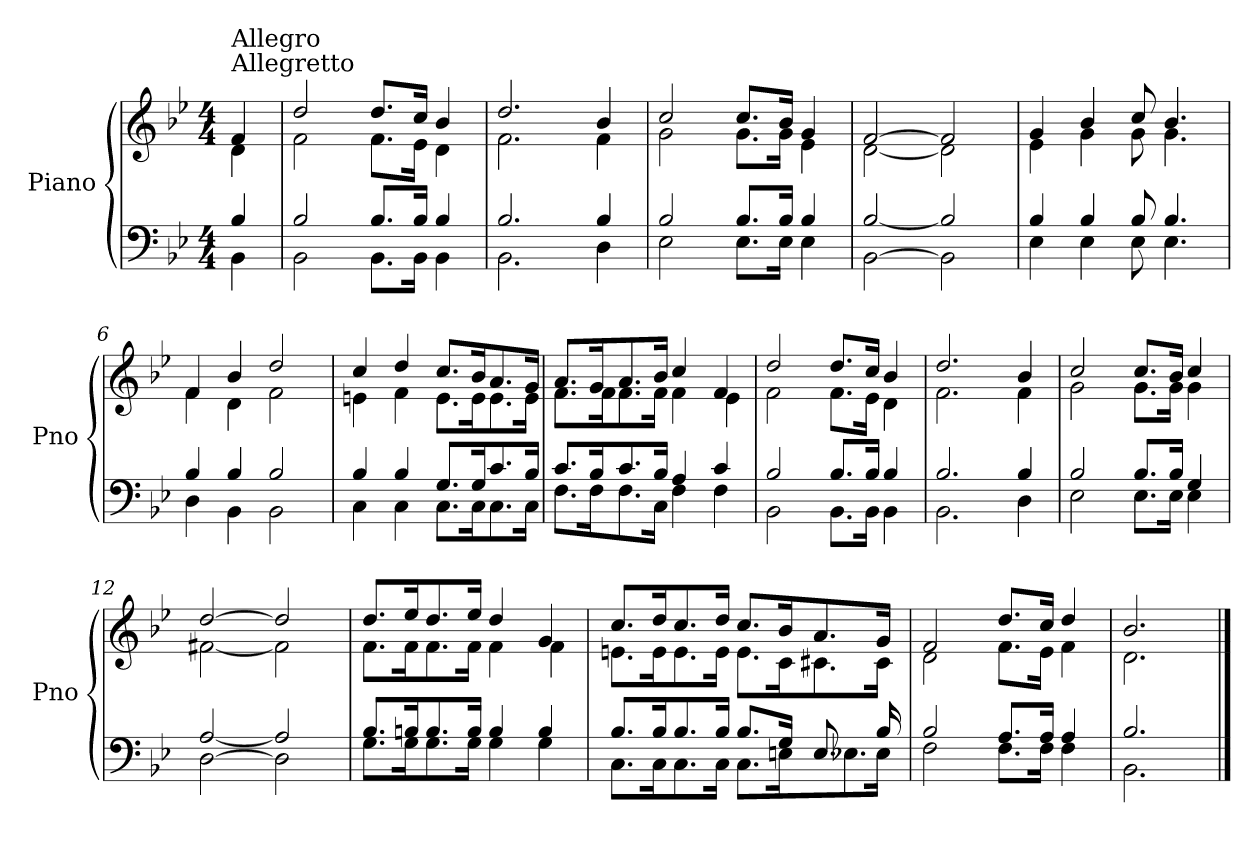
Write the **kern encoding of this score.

**kern	**kern
*part1	*part1
*staff2	*staff1
*I"Piano	*
*I'Pno	*
*clefF4	*clefG2
*k[b-e-]	*k[b-e-]
*B-:	*B-:
*M4/4	*M4/4
=	=
*^	*^
*	*^	*	*
!	!	!	!LO:TX:a:t=Allegretto	!
!	!	!	!LO:TX:a:t=Allegro	!
4ryy	4B-/	4BB-\	4f/	4d\
=1	=1	=1	=1	=1
2ryy	2B-/	2BB-\	2dd/	2f\
8.ryy	8.B-/L	8.BB-\L	8.dd/L	8.f\L
16ryy	16B-/Jk	16BB-\Jk	16cc/Jk	16e-\Jk
4ryy	4B-/	4BB-\	4b-/	4d\
=2	=2	=2	=2	=2
2.ryy	2.B-/	2.BB-\	2.dd/	2.f\
4ryy	4B-/	4D\	4b-/	4f\
=3	=3	=3	=3	=3
2ryy	2B-/	2E-\	2cc/	2g\
8.ryy	8.B-/L	8.E-\L	8.cc/L	8.g\L
16ryy	16B-/Jk	16E-\Jk	16b-/Jk	16g\Jk
4ryy	4B-/	4E-\	4g/	4e-\
=4	=4	=4	=4	=4
2ryy	[2B-/	[2BB-\	[2f/	[2d\
2ryy	2B-/]	2BB-\]	2f/]	2d\]
=5	=5	=5	=5	=5
4ryy	4B-/	4E-\	4g/	4e-\
4ryy	4B-/	4E-\	4b-/	4g\
8ryy	8B-/	8E-\	8cc/	8g\
4.ryy	4.B-/	4.E-\	4.b-/	4.g\
=6	=6	=6	=6	=6
4ryy	4B-/	4D\	4f/	4f\
4ryy	4B-/	4BB-\	4b-/	4d\
2ryy	2B-/	2BB-\	2dd/	2f\
!!LO:LB:g=z	!!
=7	=7	=7	=7	=7
4ryy	4B-/	4C\	4cc/	4en\
4ryy	4B-/	4C\	4dd/	4f\
8.ryy	8.G/L	8.C\L	8.cc/L	8.e\L
16ryy	16G/K	16C\K	16b-/K	16e\K
8.ryy	8.c/	8.C\	8.a/	8.e\
16ryy	16B-/Jk	16C\Jk	16g/Jk	16e\Jk
=8	=8	=8	=8	=8
8.ryy	8.c/L	8.F\L	8.a/L	8.f\L
16ryy	16B-/K	16F\K	16g/K	16f\K
8.ryy	8.c/	8.F\	8.a/	8.f\
16ryy	16B-/Jk	16C\Jk	16b-/Jk	16f\Jk
4ryy	4A/	4F\	4cc/	4f\
4ryy	4c/	4F\	4f/	4e-\
=9	=9	=9	=9	=9
2ryy	2B-/	2BB-\	2dd/	2f\
8.ryy	8.B-/L	8.BB-\L	8.dd/L	8.f\L
16ryy	16B-/Jk	16BB-\Jk	16cc/Jk	16e-\Jk
4ryy	4B-/	4BB-\	4b-/	4d\
=10	=10	=10	=10	=10
2.ryy	2.B-/	2.BB-\	2.dd/	2.f\
4ryy	4B-/	4D\	4b-/	4f\
=11	=11	=11	=11	=11
2ryy	2B-/	2E-\	2cc/	2g\
8.ryy	8.B-/L	8.E-\L	8.cc/L	8.g\L
16ryy	16B-/Jk	16E-\Jk	16b-/Jk	16g\Jk
4ryy	4G/	4E-\	4cc/	4g\
!!LO:LB:g=z	!!
=12	=12	=12	=12	=12
2ryy	[2A/	[2D\	[2dd/	[2f#X\
2ryy	2A/]	2D\]	2dd/]	2f#\]
=13	=13	=13	=13	=13
8.ryy	8.B-/L	8.G\L	8.dd/L	8.f\L
16ryy	16Bn/K	16G\K	16ee-/K	16f\K
8.ryy	8.B/	8.G\	8.dd/	8.f\
16ryy	16B/Jk	16G\Jk	16ee-/Jk	16f\Jk
4ryy	4B/	4G\	4dd/	4f\
4ryy	4B/	4G\	4g/	4f\
=14	=14	=14	=14	=14
8.ryy	8.B-/L	8.C\L	8.cc/L	8.en\L
16ryy	16B-/K	16C\K	16dd/K	16e\K
8.ryy	8.B-/	8.C\	8.cc/	8.e\
16ryy	16B-/Jk	16C\Jk	16dd/Jk	16e\Jk
8.ryy	8.B-/L	8.C\L	8.cc/L	8.e\L
16ryy	16G/Jk	16En\K	16b-/K	16c\K
8.E/	8.ryy	8.E-\	8.a/	8.c#X\
16ryy	16B-/	16E-\Jk	16g/Jk	16c#\Jk
=15	=15	=15	=15	=15
2ryy	2B-/	2F\	2f/	2d\
8.ryy	8.A/L	8.F\L	8.dd/L	8.f\L
16ryy	16A/Jk	16F\Jk	16cc/Jk	16e-\Jk
4ryy	4A/	4F\	4dd/	4f\
=16	=16	=16	=16	=16
2.ryy	2.B-/	2.BB-\	2.b-/	2.d\
*v	*v	*v	*	*
*	*v	*v
==	==
*-	*-
